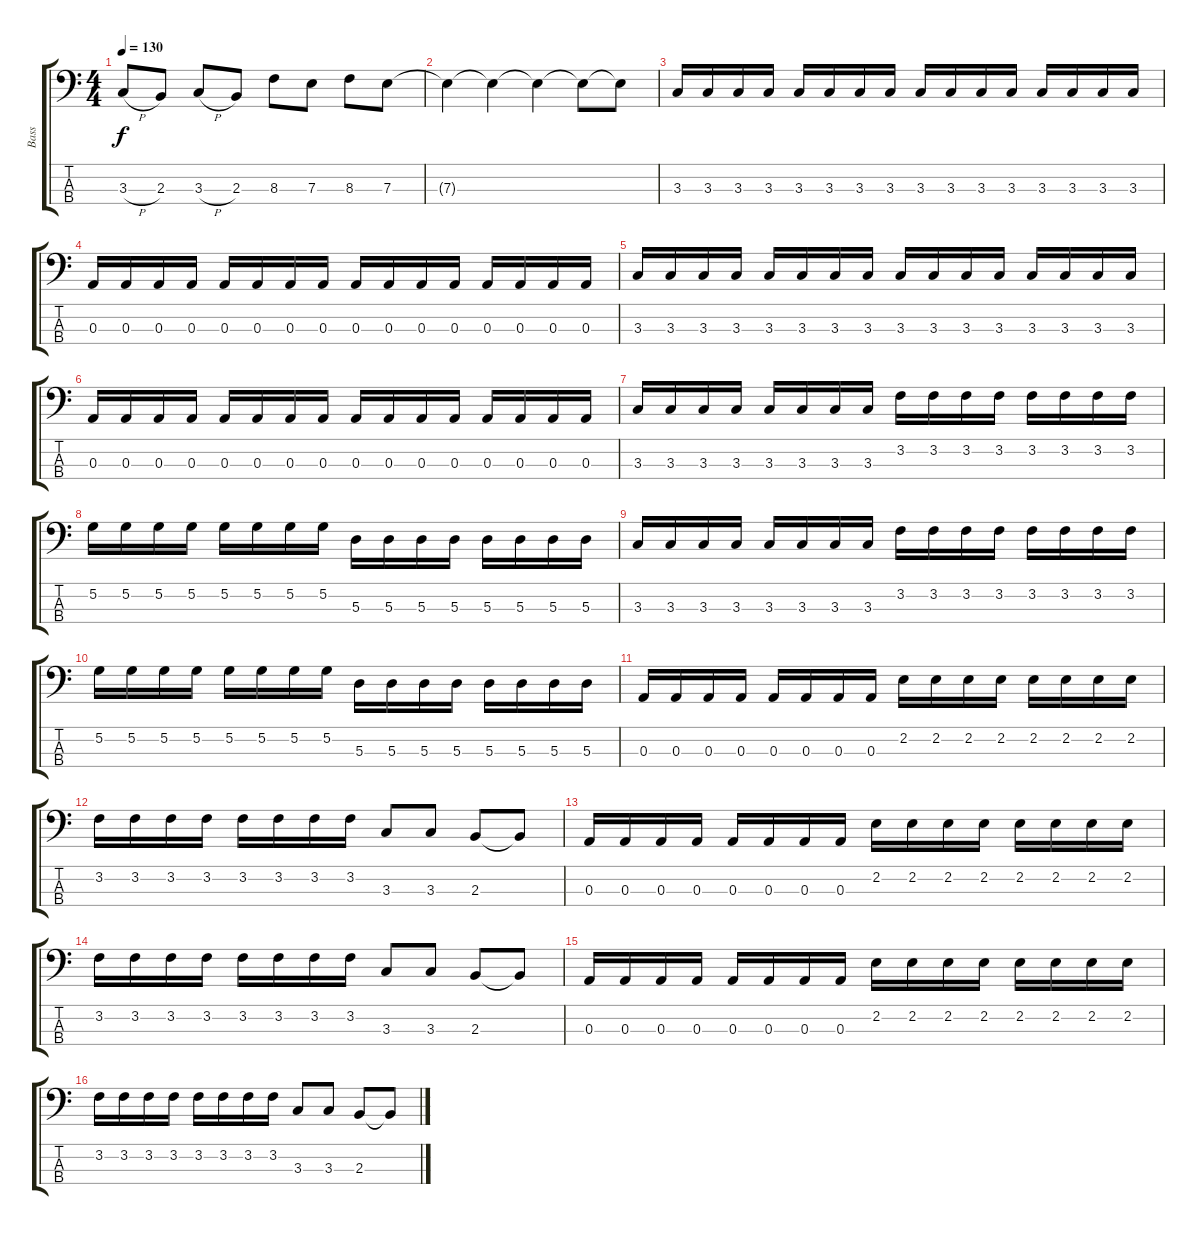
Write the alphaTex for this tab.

\track ("Bass" "Bass") {instrument electricbasspick}
\staff {score tabs}
\tuning (G2 D2 A1 E1) {hide}
\ts (4 4)
\tempo 130
\clef f4
\ks c
3.3{h}.8{dy f} 2.3.8 3.3{h}.8 2.3.8 8.3.8 7.3.8 8.3.8 7.3.8 |
7.3{t}.4 7.3{t}.4 7.3{t}.4 7.3{t}.8 7.3{t}.8 |
3.3.16 3.3.16 3.3.16 3.3.16 3.3.16 3.3.16 3.3.16 3.3.16 3.3.16 3.3.16 3.3.16 3.3.16 3.3.16 3.3.16 3.3.16 3.3.16 |
0.3.16 0.3.16 0.3.16 0.3.16 0.3.16 0.3.16 0.3.16 0.3.16 0.3.16 0.3.16 0.3.16 0.3.16 0.3.16 0.3.16 0.3.16 0.3.16 |
3.3.16 3.3.16 3.3.16 3.3.16 3.3.16 3.3.16 3.3.16 3.3.16 3.3.16 3.3.16 3.3.16 3.3.16 3.3.16 3.3.16 3.3.16 3.3.16 |
0.3.16 0.3.16 0.3.16 0.3.16 0.3.16 0.3.16 0.3.16 0.3.16 0.3.16 0.3.16 0.3.16 0.3.16 0.3.16 0.3.16 0.3.16 0.3.16 |
3.3.16 3.3.16 3.3.16 3.3.16 3.3.16 3.3.16 3.3.16 3.3.16 3.2.16 3.2.16 3.2.16 3.2.16 3.2.16 3.2.16 3.2.16 3.2.16 |
5.2.16 5.2.16 5.2.16 5.2.16 5.2.16 5.2.16 5.2.16 5.2.16 5.3.16 5.3.16 5.3.16 5.3.16 5.3.16 5.3.16 5.3.16 5.3.16 |
3.3.16 3.3.16 3.3.16 3.3.16 3.3.16 3.3.16 3.3.16 3.3.16 3.2.16 3.2.16 3.2.16 3.2.16 3.2.16 3.2.16 3.2.16 3.2.16 |
5.2.16 5.2.16 5.2.16 5.2.16 5.2.16 5.2.16 5.2.16 5.2.16 5.3.16 5.3.16 5.3.16 5.3.16 5.3.16 5.3.16 5.3.16 5.3.16 |
0.3.16 0.3.16 0.3.16 0.3.16 0.3.16 0.3.16 0.3.16 0.3.16 2.2.16 2.2.16 2.2.16 2.2.16 2.2.16 2.2.16 2.2.16 2.2.16 |
3.2.16 3.2.16 3.2.16 3.2.16 3.2.16 3.2.16 3.2.16 3.2.16 3.3.8 3.3.8 2.3.8 2.3{t}.8 |
0.3.16 0.3.16 0.3.16 0.3.16 0.3.16 0.3.16 0.3.16 0.3.16 2.2.16 2.2.16 2.2.16 2.2.16 2.2.16 2.2.16 2.2.16 2.2.16 |
3.2.16 3.2.16 3.2.16 3.2.16 3.2.16 3.2.16 3.2.16 3.2.16 3.3.8 3.3.8 2.3.8 2.3{t}.8 |
0.3.16 0.3.16 0.3.16 0.3.16 0.3.16 0.3.16 0.3.16 0.3.16 2.2.16 2.2.16 2.2.16 2.2.16 2.2.16 2.2.16 2.2.16 2.2.16 |
3.2.16 3.2.16 3.2.16 3.2.16 3.2.16 3.2.16 3.2.16 3.2.16 3.3.8 3.3.8 2.3.8 2.3{t}.8
